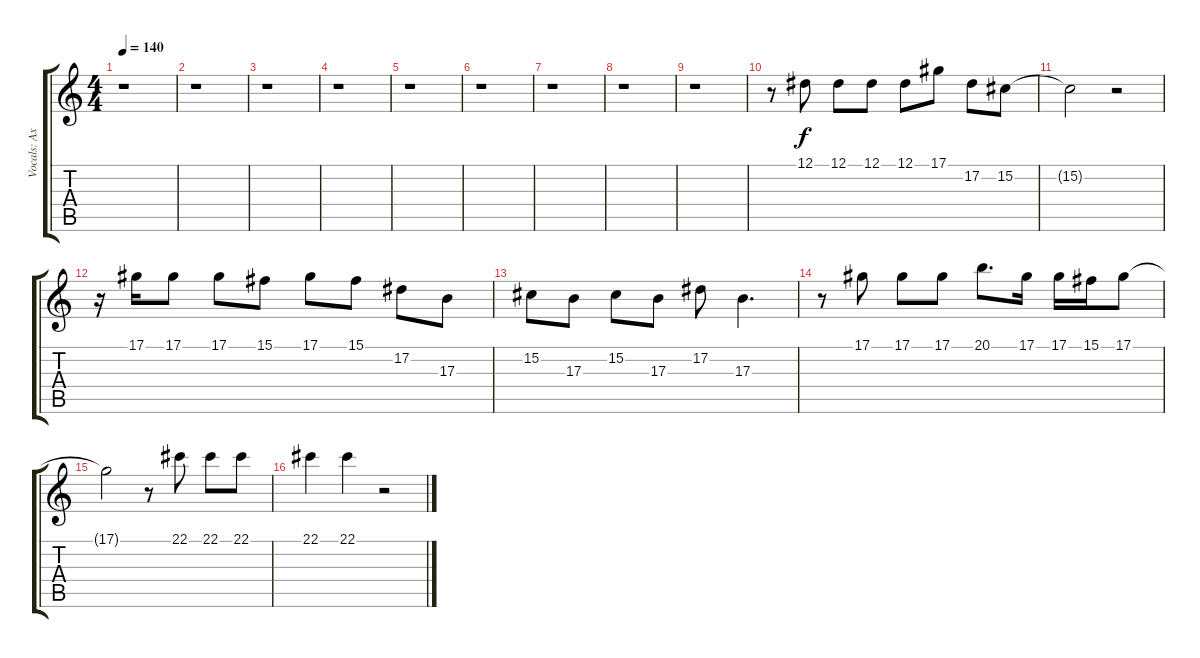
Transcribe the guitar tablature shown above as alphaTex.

\track ("Vocals: Axl Rose" "Vocals: Ax") {instrument trumpet}
\staff {score tabs}
\tuning (Eb4 Bb3 Gb3 Db3 Ab2 Eb2) {hide}
\ts (4 4)
\tempo 140
\clef g2
\ks c
r.1{dy f} |
r.1 |
r.1 |
r.1 |
r.1 |
r.1 |
r.1 |
r.1 |
r.1 |
r.8 12.1.8 12.1.8 12.1.8 12.1.8 17.1.8 17.2.8 15.2.8 |
15.2{t}.2 r.2 |
r.16 17.1.16 17.1.8 17.1.8 15.1.8 17.1.8 15.1.8 17.2.8 17.3.8 |
15.2.8 17.3.8 15.2.8 17.3.8 17.2.8 17.3.4{d} |
r.8 17.1.8 17.1.8 17.1.8 20.1.8{d} 17.1.16 17.1.16 15.1.16 17.1.8 |
17.1{t}.2 r.8 22.1.8 22.1.8 22.1.8 |
22.1.4 22.1.4 r.2
